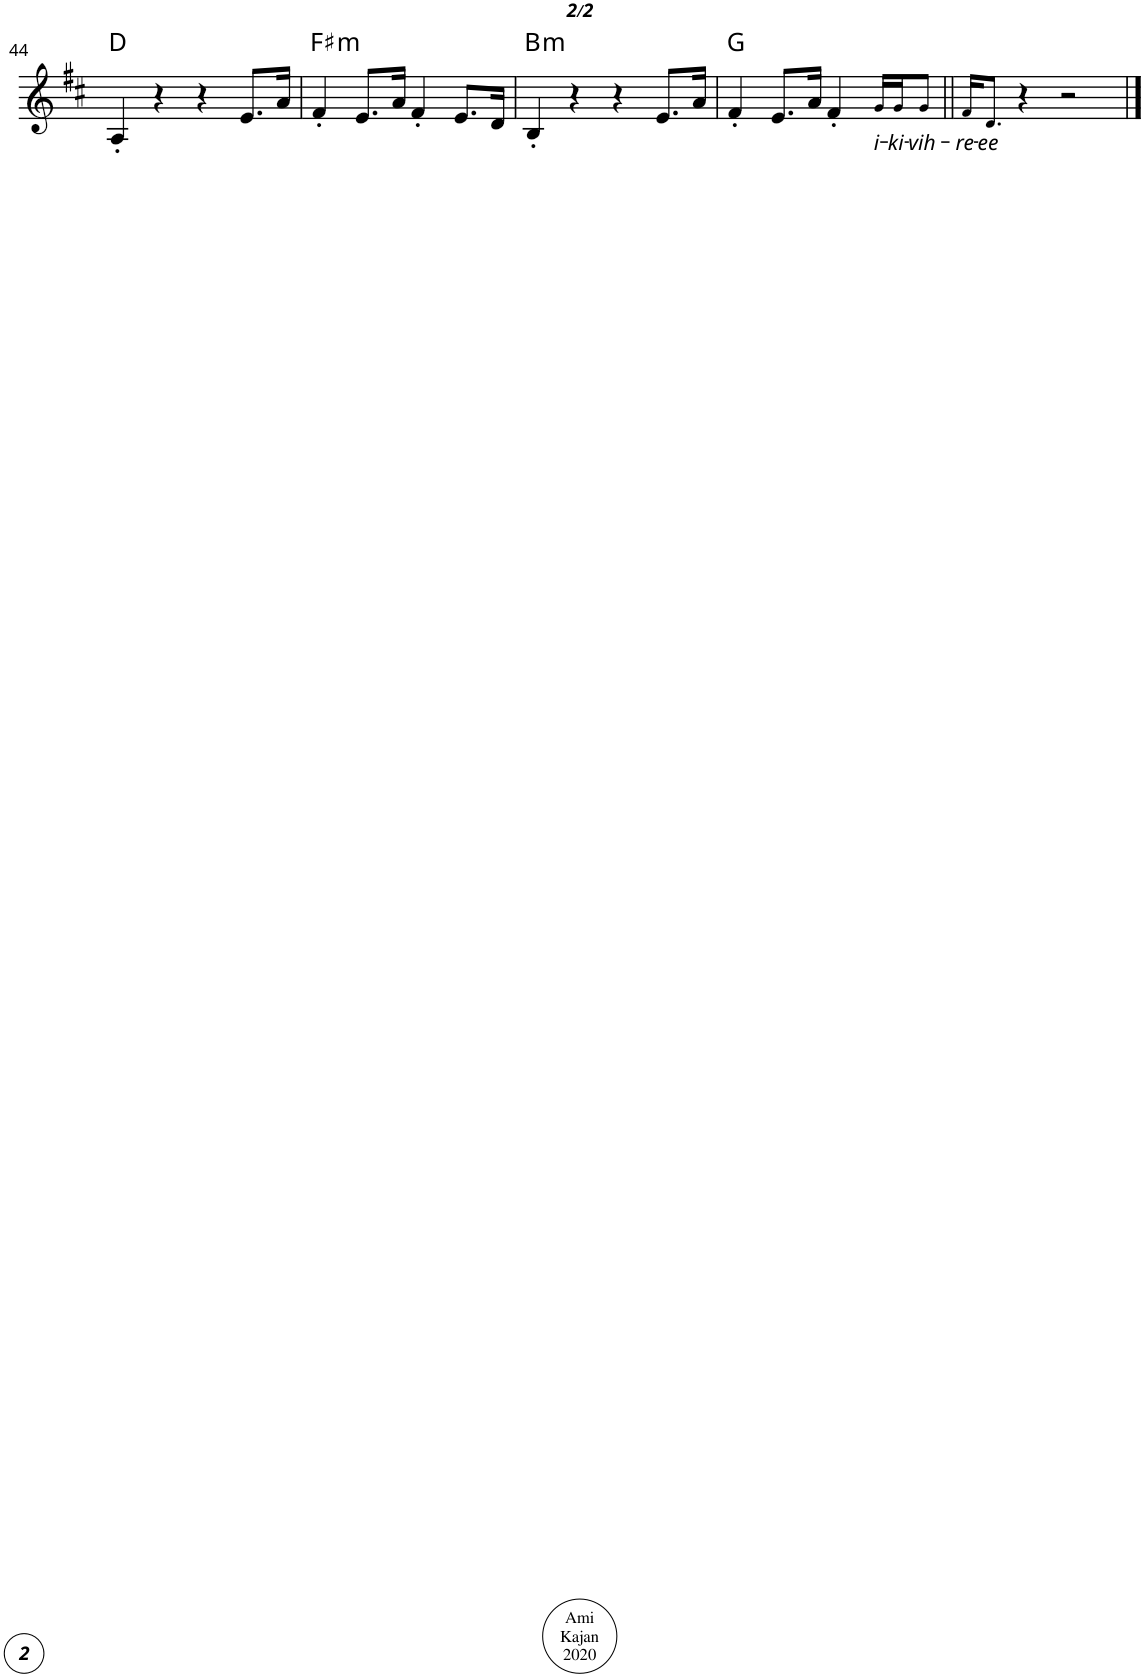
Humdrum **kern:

**kern	**text	**harte
*part1	*part1	*part1
*staff1	*staff1	*
*I"Acoustic Bass	*	*
*I'Bass	*	*
!!LO:PB:g=z
*clefG2	*	*
*k[f#c#]	*	*
*M4/4	*	*
*met(c)	*	*
=44	=44	=44
4A'/	.	D:maj
4r	.	.
4r	.	.
8.e/L	.	.
16a/Jk	.	.
=45	=45	=45
!	!	!LO:H:kt=m
4f#'/	.	F#:min
8.e/L	.	.
16a/Jk	.	.
4f#'/	.	.
8.e/L	.	.
16d/Jk	.	.
=46	=46	=46
!	!	!LO:H:kt=m
4B'/	.	B:min
4r	.	.
4r	.	.
8.e/L	.	.
16a/Jk	.	.
=47	=47	=47
4f#'/	.	G:maj
8.e/L	.	.
16a/Jk	.	.
4f#'/	.	.
!	!LO:LY:b	!
16g!/LL	i-	.
!	!LO:LY:b	!
16g!/J	-ki-	.
!	!LO:LY:b	!
8g!/J	-vih-	.
=48||	=48||	=48||
!	!LO:LY:b	!
16f#!/KL	-re-	.
!	!LO:LY:b	!
8.d!/J	-ee	.
4r	.	.
2r	.	.
==	==	==
*-	*-	*-
